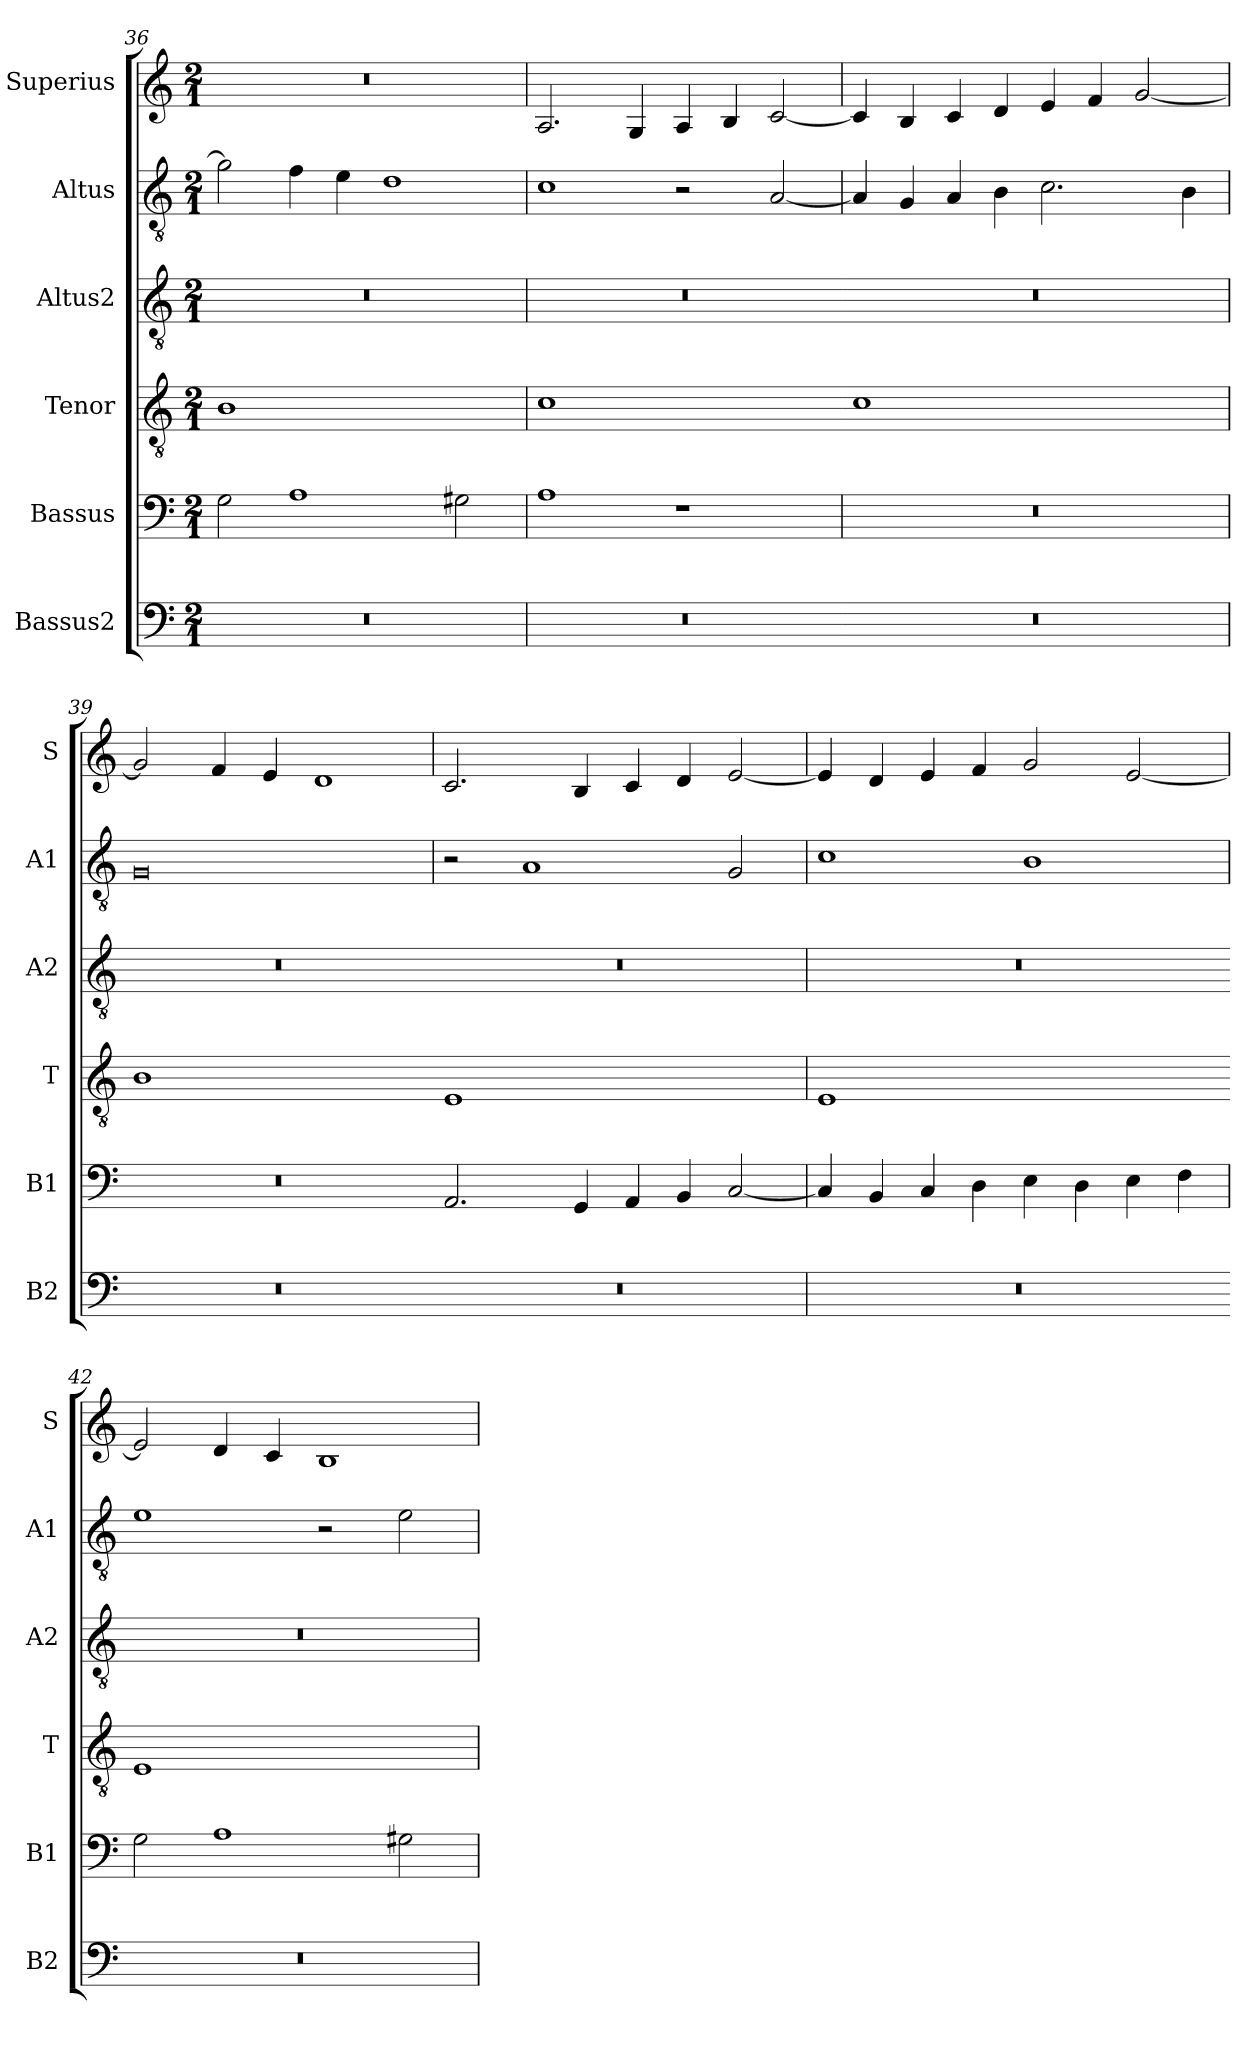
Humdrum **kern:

**kern	**kern	**kern	**kern	**kern	**kern
*part6	*part5	*part4	*part3	*part2	*part1
*staff6	*staff5	*staff4	*staff3	*staff2	*staff1
*I"Bassus2	*I"Bassus	*I"Tenor	*I"Altus2	*I"Altus	*I"Superius
*I'B2	*I'B1	*I'T	*I'A2	*I'A1	*I'S
*clefF4	*clefF4	*clefGv2	*clefGv2	*clefGv2	*clefG2
*k[]	*k[]	*k[]	*k[]	*k[]	*k[]
*M2/1	*M2/1	*M2/1	*M2/1	*M2/1	*M2/1
=36	=36	=36	=36	=36	=36
!	!	!LO:N:vis=1	!	!	!
0r	2G\	0B	0r	2g\]	0r
.	1A	.	.	4f\	.
.	.	.	.	4e\	.
.	.	.	.	1d	.
.	2G#X\	.	.	.	.
=37	=37	=37	=37	=37	=37
!	!	!LO:N:vis=1	!	!	!
0r	1A	0c	0r	1c	2.A/
.	.	.	.	.	4G/
.	1r	.	.	2r	4A/
.	.	.	.	.	4B/
.	.	.	.	[2A/	[2c/
=38	=38	=38-	=38	=38	=38
!	!	!LO:N:vis=1	!	!	!
0r	0r	0c	0r	4A/]	4c/]
.	.	.	.	4G/	4B/
.	.	.	.	4A/	4c/
.	.	.	.	4B\	4d/
.	.	.	.	2.c\	4e/
.	.	.	.	.	4f/
.	.	.	.	.	[2g/
.	.	.	.	4B\	.
=39	=39	=39	=39	=39	=39
!	!	!LO:N:vis=1	!	!	!
0r	0r	0B	0r	0G	2g/]
.	.	.	.	.	4f/
.	.	.	.	.	4e/
.	.	.	.	.	1d
=40	=40	=40-	=40	=40	=40
!	!	!LO:N:vis=1	!	!	!
0r	2.AA/	0E	0r	2r	2.c/
.	.	.	.	1A	.
.	4GG/	.	.	.	4B/
.	4AA/	.	.	.	4c/
.	4BB/	.	.	.	4d/
.	[2C/	.	.	2G/	[2e/
=41	=41	=41	=41	=41	=41
!	!	!LO:N:vis=1	!	!	!
0r	4C/]	0E	0r	1c	4e/]
.	4BB/	.	.	.	4d/
.	4C/	.	.	.	4e/
.	4D\	.	.	.	4f/
.	4E\	.	.	1B	2g/
.	4D\	.	.	.	.
.	4E\	.	.	.	[2e/
.	4F\	.	.	.	.
=42	=42	=42-	=42	=42	=42
!	!	!LO:N:vis=1	!	!	!
0r	2G\	0E	0r	1e	2e/]
.	1A	.	.	.	4d/
.	.	.	.	.	4c/
.	.	.	.	2r	1B
.	2G#X\	.	.	2e\	.
=	=	=	=	=	=
*-	*-	*-	*-	*-	*-
